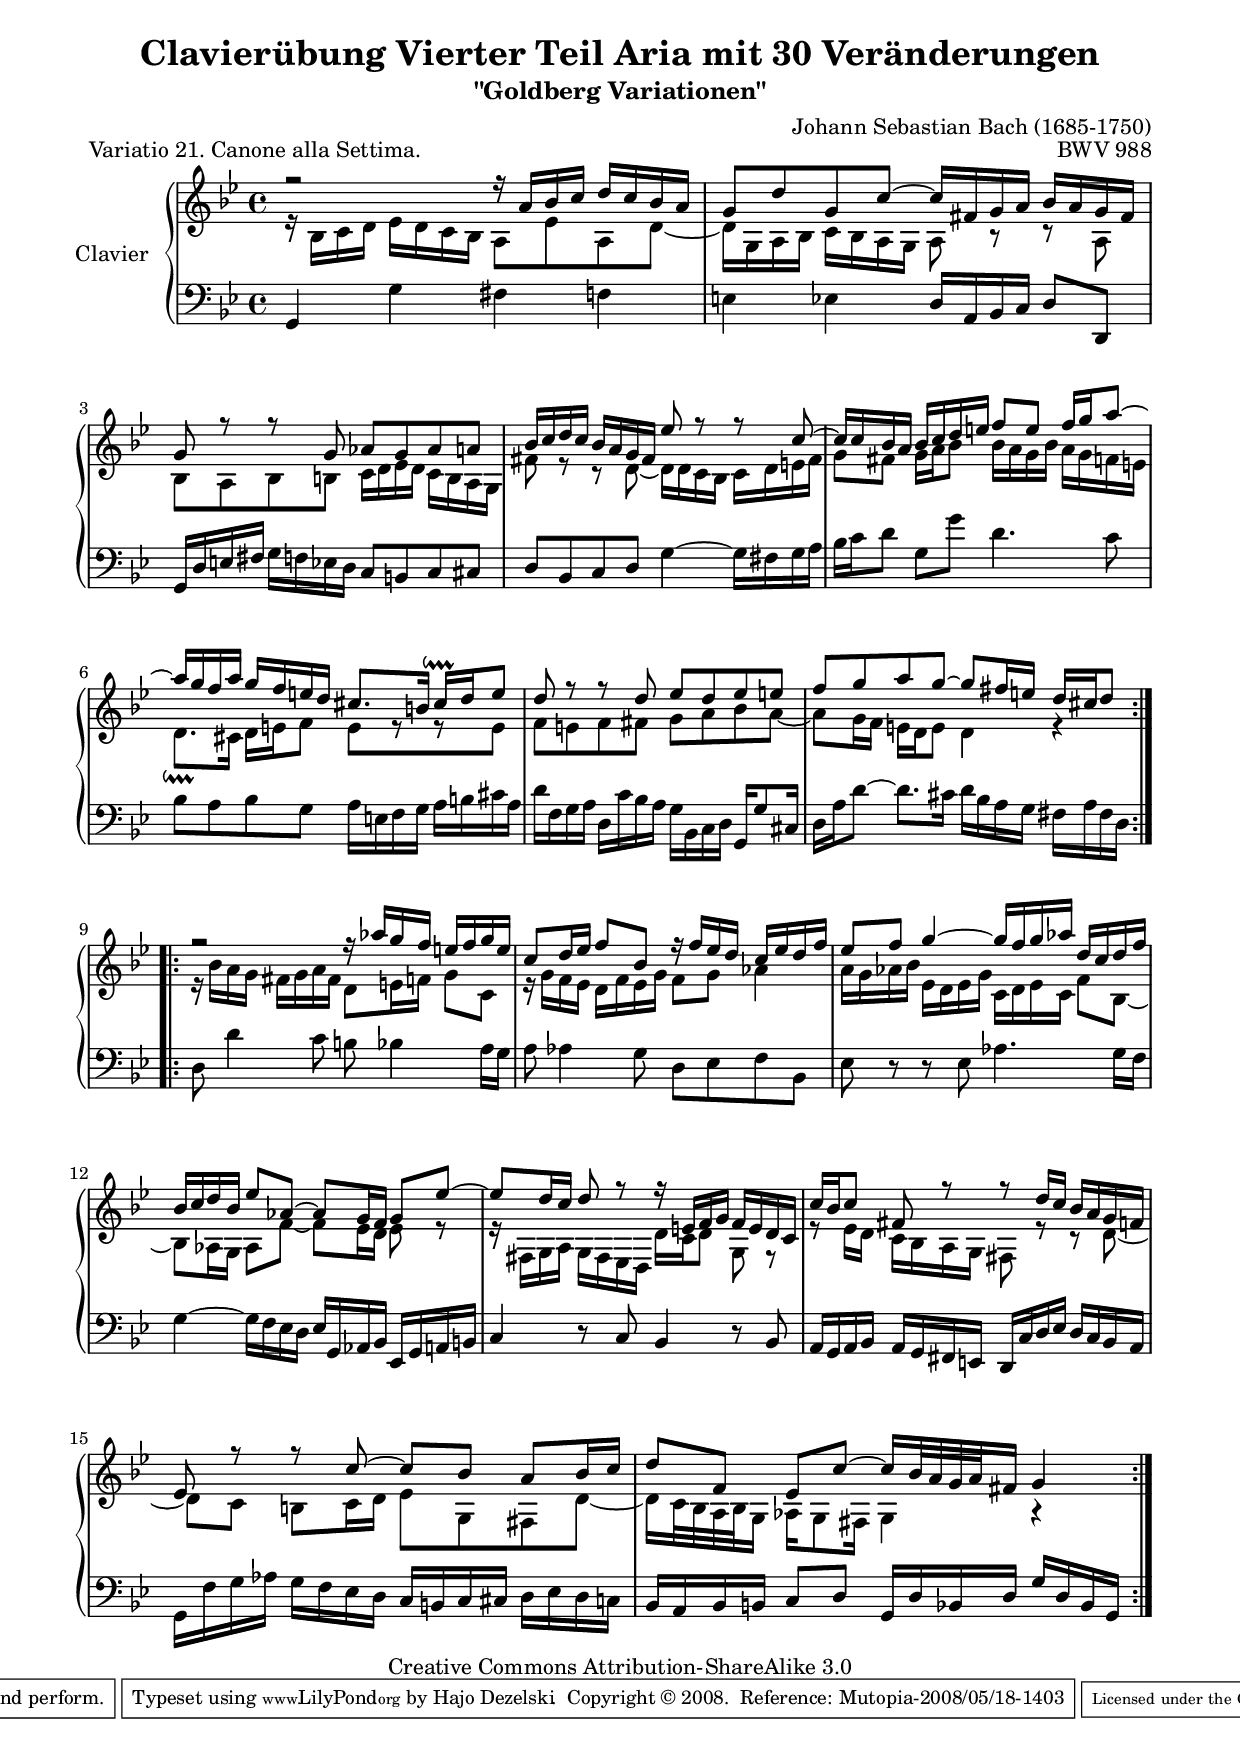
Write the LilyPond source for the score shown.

\version "2.11.44"

\paper {
    page-top-space = #0.0
    %indent = 0.0
    line-width = 18.0\cm
    ragged-bottom = ##f
    ragged-last-bottom = ##f
}

% #(set-default-paper-size "a4")

#(set-global-staff-size 19)

\header {
        title = "Clavierübung Vierter Teil Aria mit 30 Veränderungen"
        subtitle = "\"Goldberg Variationen\""
        piece = "Variatio 21. Canone alla Settima."
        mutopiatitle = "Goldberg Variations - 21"
        composer = "Johann Sebastian Bach (1685-1750)"
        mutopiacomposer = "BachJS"
        opus = "BWV 988"
        date = "1741"
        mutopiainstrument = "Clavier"
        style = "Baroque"
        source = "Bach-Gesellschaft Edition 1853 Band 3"
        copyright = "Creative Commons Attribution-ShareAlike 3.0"
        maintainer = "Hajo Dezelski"
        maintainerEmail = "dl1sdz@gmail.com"
	
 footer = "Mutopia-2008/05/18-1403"
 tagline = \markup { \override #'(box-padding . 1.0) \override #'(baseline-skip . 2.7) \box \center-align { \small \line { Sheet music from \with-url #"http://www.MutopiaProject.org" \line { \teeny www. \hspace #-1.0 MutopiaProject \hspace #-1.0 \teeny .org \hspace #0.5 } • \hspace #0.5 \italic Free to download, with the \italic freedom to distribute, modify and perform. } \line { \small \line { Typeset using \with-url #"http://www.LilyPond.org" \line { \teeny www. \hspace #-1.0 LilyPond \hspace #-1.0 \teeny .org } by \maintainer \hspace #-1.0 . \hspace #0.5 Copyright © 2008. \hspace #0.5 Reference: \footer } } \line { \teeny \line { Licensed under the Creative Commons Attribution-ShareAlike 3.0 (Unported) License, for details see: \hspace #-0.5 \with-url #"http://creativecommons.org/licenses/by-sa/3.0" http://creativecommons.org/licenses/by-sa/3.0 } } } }
}


sopranoOne =   \relative a' {
    \repeat volta 2 { %begin repeated section
    \stemUp
        r2 r16 a16 [ bes c ] d [ c bes a ] | % 1
        g8 [ d' g, c ~ ] c16 [ fis, g a ] bes [ a g fis ] | % 2
        g8 r8 r8 g8 as [ g as a ] | % 3
        bes16 [ c d c ] bes [ a g fis ] es'8  r8 r8 c8 ~  | % 4
        c16 [ c bes a ] bes [ c d e ] f8 [ e ] f16 [ g a8 ~ ] | % 5
        a16 [ g f a ] g [ f e d ] cis8. [ b16 ] cis \downprall [ d e8 ] | % 6
        d8 r8 r8 d8 es [ d8 es e ] | % 7
        f8 [ g a g ~ ] g8 [ fis16 e ] d [ cis d8 ]	| % 8
    } %end of repeated section
  
    \repeat volta 2 { %begin repeated section
        r2 r16 as'16 [ g16 f ] e [ f g e ] | % 9
        c8 [ d16 es ] f8 [ bes,8 ] r16 f'16 [ es d ] c [ es d f ] | % 10
        es8 [ f ] g4 ~ g16 [ f g as ] d, [ c d f ] | % 11
        bes,16 [ c d bes ] es8 [ as, ~ ] as [ g16 f ] g8 [ es'8 ~ ] | % 12
        es8 [ d16 c ] d8 r8 r16 e,16 [ f g ] f [ e d c ] | % 13
        c'16 [ bes c8 ] fis,8 r8 r8 d'16 [ c ] bes [ a g f ] | % 14
        es8  r8 r8 c'8 ~ c [ bes ] a [ bes16 c ] | % 15
        d8 [ f, ] es [ c' ~ ] c16 [ bes32 a g a fis16 ] g4 | % 16
    } %end repeated section
}

sopranoTwo =   \relative bes {
    \repeat volta 2 { %begin repeated section
    \stemDown
       r16 bes16 [ c d ] es [ d c bes ] a8 [ es' a, d ~ ] | % 1
        d16 [ g, a bes ] c [ bes a g ] a8  r8 r8 a8  | % 2
        bes8 [ a bes b ] c16 [ d es d ] c [ b a g ] | % 3
        fis'8 r8 r8 d8 ~  d16 [ d c  bes ] c [ d e fis ] | % 4
        g8 [ fis ] g16 [ a bes8 ] bes16 [ a g bes ] a [ g f e ] | % 5
        d8. \downprall [ cis16 ] d [ e f8 ] e [ r8 r8 e8 ] | % 6
        f8 [ e f fis ] g [ a bes a ~ ] | % 7
        a8 [ g16 f ] e [ d e8 ] d4 r4 | % 8
	
    } %end of repeated section
  
    \repeat volta 2 { %begin repeated section
        r16 bes'16 [ a g ] fis [ g a fis ] d8 [ e16 f ] g8 [ c, ] | % 9
        r16 g'16 [ f es ] d [ f es g ] f8 g as4 ~  | % 10
        a16 [ g as bes ] es, [ d es g ] c, [ d es c ] f8 [ bes, ~ ] | % 11
        bes8 [ as16 g ] as8  [ f'8 ~ ] f [ es16 d ] es8 r8 | % 12
        r16 fis,16 [ g a ] g [ fis es d ] d' [ c d8 ] g, r8 | % 13
        r8 es'16 [ d ] c [ bes a g ] fis8  r8 r8 d'8 ~ | % 14
        d8 [ c ] b [ c16 d ] es8 [ g, fis d' ~ ] | % 15
        d16 [ c32 bes a bes g16 ] as [ g8 fis16 ] g4 r4 | % 16
    } %end repeated section
}


soprano = << \sopranoOne \\ \sopranoTwo>>


%%
%% Bass Clef
%% 

bass =   \relative g, {
    \repeat volta 2 { %begin repeated section
       g4 g' fis f | % 1
        e4 es d16 [ a bes c ] d8 [ d, ] | % 2
        g16 [ d' e fis ] g [ f es d ] c8 [ b c cis ] | % 3
        d8 [ bes c d ] g4 ~ g16 [ fis g a ] | % 4
        bes16 [ c d8 ] g, [ g' ] d4. c8 | % 5
        bes8 [ a bes g ] a16 [ e f g ] a [ b cis a ] | % 6
        d16 [ f, g a ] d, [ c' bes a ] g [ bes, c d ] g, [ g'8 cis,16 ] | % 7
        d16 [ a' d8 ~ ] d8. [ cis16 ] d [ bes a g ] fis [ a fis d ] | % 8
	
    } %end of repeated section
  
    \repeat volta 2 { %begin repeated section
        d8 d'4 c8 b bes4 a16 [ g ] | % 9
        a8 as4 g8 d [ es f bes, ] | % 10
        es8  r8 r8 es8  as4. g16 [ f ] | % 11
        g4 ~ g16 [ f es d ] es [ g, as bes ] es, [ g a b ] | % 12
        c4 r8 c8 bes4 r8 bes8 | % 13
        a16 [ g a bes ] a [ g fis e ] d [ c' d es ] d [ c bes a ] | % 14
        g16 [ f' g as ] g [ f es d ] c [ b c cis ] d16 [ es d c ] | % 15
        bes16 [ a bes b ] c8 [ d ] g,16 [ d' bes d ] g [ d bes g ] | % 16
    } %end repeated section
}

%% Merge score - Piano staff in key of G Major, 12/8 time.

\score {
    \context PianoStaff <<
        \set PianoStaff.instrumentName = "Clavier  "
        \set PianoStaff.midiInstrument = "harpsichord"
        \new Staff = "upper" { \clef "treble" \key bes \major \time 4/4 \soprano }  
		\new Staff = "lower" {\clef "bass" \key bes \major \time 4/4 \bass }
    >>
    \layout{  }
    \midi { }

}
